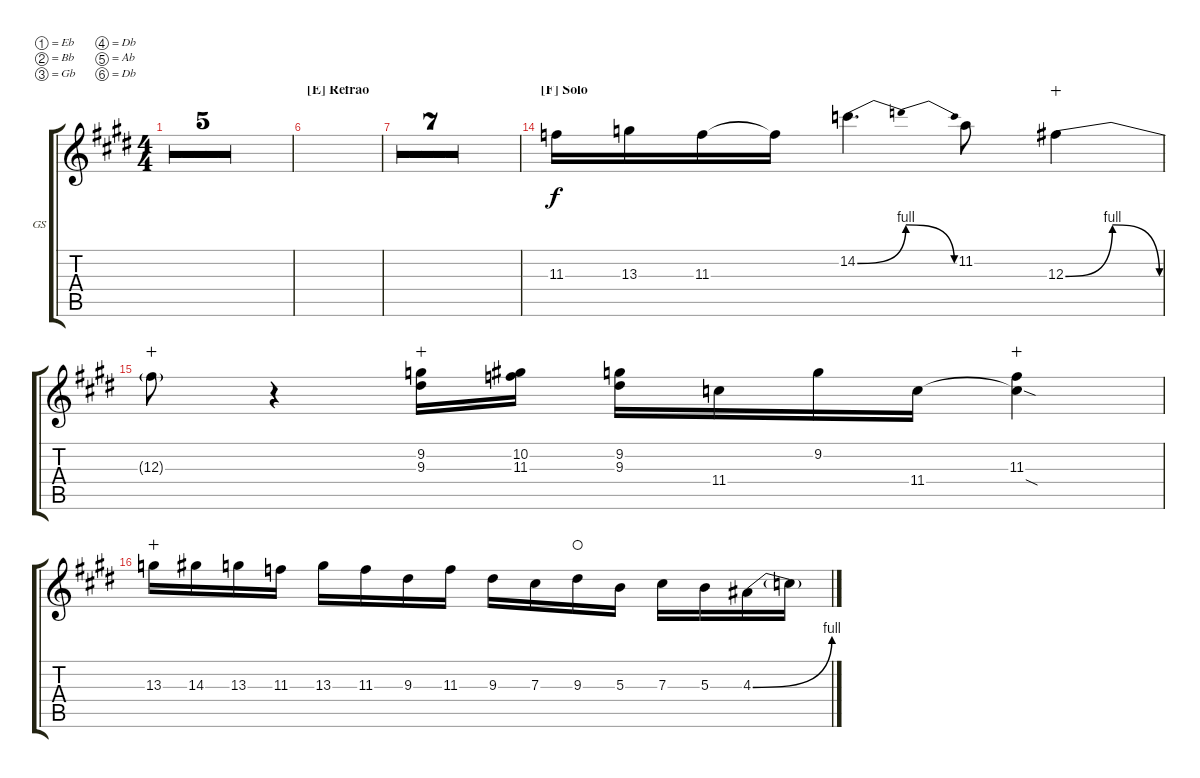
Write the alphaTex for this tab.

\defaultSystemsLayout 4
\bracketExtendMode groupsimilarinstruments
\firstSystemTrackNameOrientation horizontal
\otherSystemsTrackNameOrientation horizontal
\track ("Guitarra Solo" "GS") {multiBarRest instrument overdrivenguitar}
\staff {score tabs}
\tuning (Eb4 Bb3 Gb3 Db3 Ab2 Db2)
\ts (4 4)
\tempo 90
\clef g2
\ks e
|
|
|
|
|
\section ("E" "Refrão")
|
|
|
|
|
|
|
|
\section ("F" "Solo")
11.3.16 13.3.16 11.3.16 11.3{t}.16 14.2{be (bendrelease 0 0 10.2 4 20.4 4 30 0)}.4{d} 11.2.8 12.3{be (bendrelease 0 0 10.2 4 20.4 4 30 0)}.4{wahc} |
12.3{t}.8{wahc} r.4 (9.2 9.3).16{wahc} (11.3 10.2).16 (9.2 9.3).16 11.4.16 9.2.16 11.4.16 (11.4{sod t} 11.3).4{wahc} |
13.3.16{wahc} 14.3.16 13.3.16 11.3.16 13.3.16 11.3.16 9.3.16 11.3.16 9.3.16 7.3.16 9.3.16{waho} 5.3.16 7.3.16 5.3.16 4.3{be (bend 0 0 15 4)}.16 4.3{t}.16
